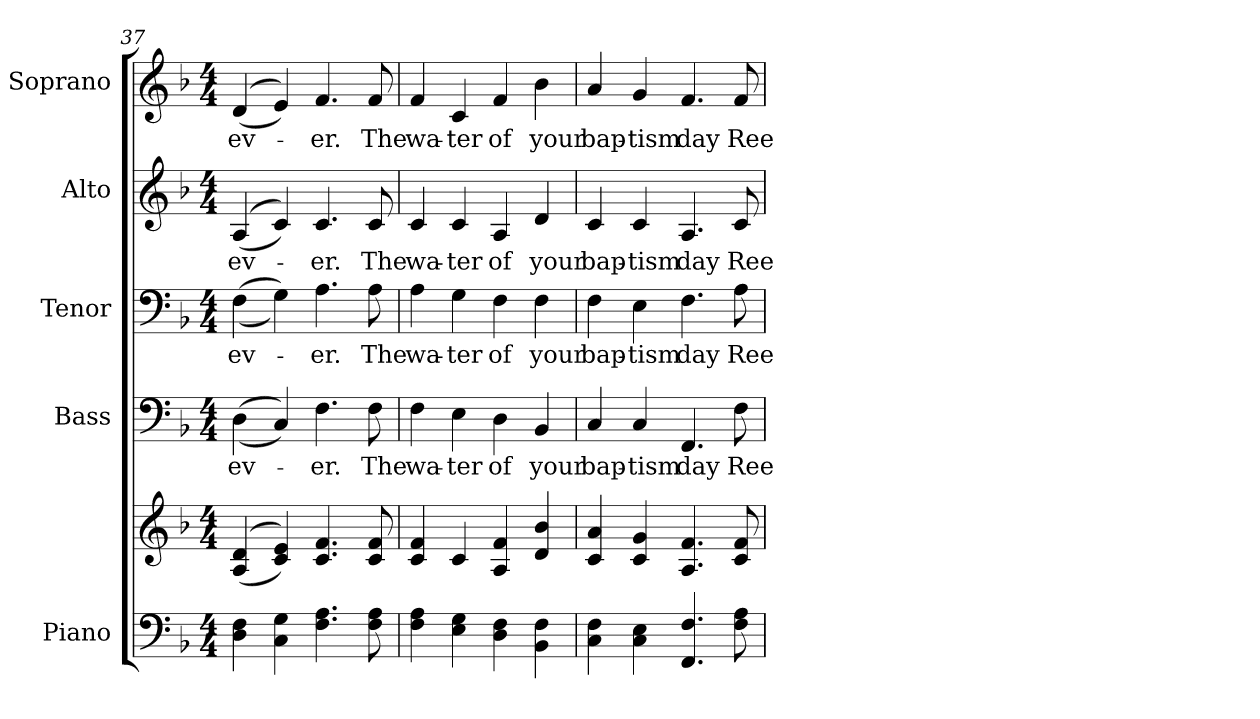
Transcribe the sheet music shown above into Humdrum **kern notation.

**kern	**kern	**kern	**text	**kern	**text	**kern	**text	**kern	**text
*part5	*part5	*part4	*part4	*part3	*part3	*part2	*part2	*part1	*part1
*staff6	*staff5	*staff4	*staff4	*staff3	*staff3	*staff2	*staff2	*staff1	*staff1
*I"Piano	*	*I"Bass	*	*I"Tenor	*	*I"Alto	*	*I"Soprano	*
*I'Pno.	*	*I'B.	*	*I'T.	*	*I'A.	*	*I'S.	*
*clefF4	*clefG2	*clefF4	*	*clefF4	*	*clefG2	*	*clefG2	*
*k[b-]	*k[b-]	*k[b-]	*	*k[b-]	*	*k[b-]	*	*k[b-]	*
*F:	*F:	*F:	*	*F:	*	*F:	*	*F:	*
*M4/4	*M4/4	*M4/4	*	*M4/4	*	*M4/4	*	*M4/4	*
=37	=37	=37	=37	=37	=37	=37	=37	=37	=37
!	!	!	!LO:LY:b:color=#000000	!	!	!	!	!	!
!	!	!	!	!	!LO:LY:b:color=#000000	!	!	!	!
!	!	!	!	!	!	!	!LO:LY:b:color=#000000	!	!
!	!	!	!	!	!	!	!	!	!LO:LY:b:color=#000000
4Di\ 4Fi	((4Ai/ 4di	((4Di\	ev-	((4Fi\	ev-	((4Ai/	ev-	((4di/	ev-
4Ci\ 4Gi	4ci/ 4ei))	4Ci/))	.	4Gi\))	.	4ci/))	.	4ei/))	.
!	!	!	!LO:LY:b:color=#000000	!	!	!	!	!	!
!	!	!	!	!	!LO:LY:b:color=#000000	!	!	!	!
!	!	!	!	!	!	!	!LO:LY:b:color=#000000	!	!
!	!	!	!	!	!	!	!	!	!LO:LY:b:color=#000000
4.Fi\ 4.Ai	4.ci/ 4.fi	4.Fi\	-er.	4.Ai\	-er.	4.ci/	-er.	4.fi/	-er.
!	!	!	!LO:LY:b:color=#000000	!	!	!	!	!	!
!	!	!	!	!	!LO:LY:b:color=#000000	!	!	!	!
!	!	!	!	!	!	!	!LO:LY:b:color=#000000	!	!
!	!	!	!	!	!	!	!	!	!LO:LY:b:color=#000000
8Fi\ 8Ai	8ci/ 8fi	8Fi\	The	8Ai\	The	8ci/	The	8fi/	The
!!LO:PB:g=z
=38	=38	=38	=38	=38	=38	=38	=38	=38	=38
!	!	!	!LO:LY:b:color=#000000	!	!	!	!	!	!
!	!	!	!	!	!LO:LY:b:color=#000000	!	!	!	!
!	!	!	!	!	!	!	!LO:LY:b:color=#000000	!	!
!	!	!	!	!	!	!	!	!	!LO:LY:b:color=#000000
4Fi\ 4Ai	4ci/ 4fi	4Fi\	wa-	4Ai\	wa-	4ci/	wa-	4fi/	wa-
!	!	!	!LO:LY:b:color=#000000	!	!	!	!	!	!
!	!	!	!	!	!LO:LY:b:color=#000000	!	!	!	!
!	!	!	!	!	!	!	!LO:LY:b:color=#000000	!	!
!	!	!	!	!	!	!	!	!	!LO:LY:b:color=#000000
4Ei\ 4Gi	4ci/	4Ei\	-ter	4Gi\	-ter	4ci/	-ter	4ci/	-ter
!	!	!	!LO:LY:b:color=#000000	!	!	!	!	!	!
!	!	!	!	!	!LO:LY:b:color=#000000	!	!	!	!
!	!	!	!	!	!	!	!LO:LY:b:color=#000000	!	!
!	!	!	!	!	!	!	!	!	!LO:LY:b:color=#000000
4Di\ 4Fi	4Ai/ 4fi	4Di\	of	4Fi\	of	4Ai/	of	4fi/	of
!	!	!	!LO:LY:b:color=#000000	!	!	!	!	!	!
!	!	!	!	!	!LO:LY:b:color=#000000	!	!	!	!
!	!	!	!	!	!	!	!LO:LY:b:color=#000000	!	!
!	!	!	!	!	!	!	!	!	!LO:LY:b:color=#000000
4BB-i\ 4Fi	4di/ 4b-i	4BB-i/	your	4Fi\	your	4di/	your	4b-i\	your
=39	=39	=39	=39	=39	=39	=39	=39	=39	=39
!	!	!	!LO:LY:b:color=#000000	!	!	!	!	!	!
!	!	!	!	!	!LO:LY:b:color=#000000	!	!	!	!
!	!	!	!	!	!	!	!LO:LY:b:color=#000000	!	!
!	!	!	!	!	!	!	!	!	!LO:LY:b:color=#000000
4Ci\ 4Fi	4ci/ 4ai	4Ci/	bap-	4Fi\	bap-	4ci/	bap-	4ai/	bap-
!	!	!	!LO:LY:b:color=#000000	!	!	!	!	!	!
!	!	!	!	!	!LO:LY:b:color=#000000	!	!	!	!
!	!	!	!	!	!	!	!LO:LY:b:color=#000000	!	!
!	!	!	!	!	!	!	!	!	!LO:LY:b:color=#000000
4Ci\ 4Ei	4ci/ 4gi	4Ci/	-tism	4Ei\	-tism	4ci/	-tism	4gi/	-tism
!	!	!	!LO:LY:b:color=#000000	!	!	!	!	!	!
!	!	!	!	!	!LO:LY:b:color=#000000	!	!	!	!
!	!	!	!	!	!	!	!LO:LY:b:color=#000000	!	!
!	!	!	!	!	!	!	!	!	!LO:LY:b:color=#000000
4.FFi/ 4.Fi	4.Ai/ 4.fi	4.FFi/	day	4.Fi\	day	4.Ai/	day	4.fi/	day
!	!	!	!LO:LY:b:color=#000000	!	!	!	!	!	!
!	!	!	!	!	!LO:LY:b:color=#000000	!	!	!	!
!	!	!	!	!	!	!	!LO:LY:b:color=#000000	!	!
!	!	!	!	!	!	!	!	!	!LO:LY:b:color=#000000
8Fi\ 8Ai	8ci/ 8fi	8Fi\	Ree	8Ai\	Ree	8ci/	Ree	8fi/	Ree
=	=	=	=	=	=	=	=	=	=
*-	*-	*-	*-	*-	*-	*-	*-	*-	*-
